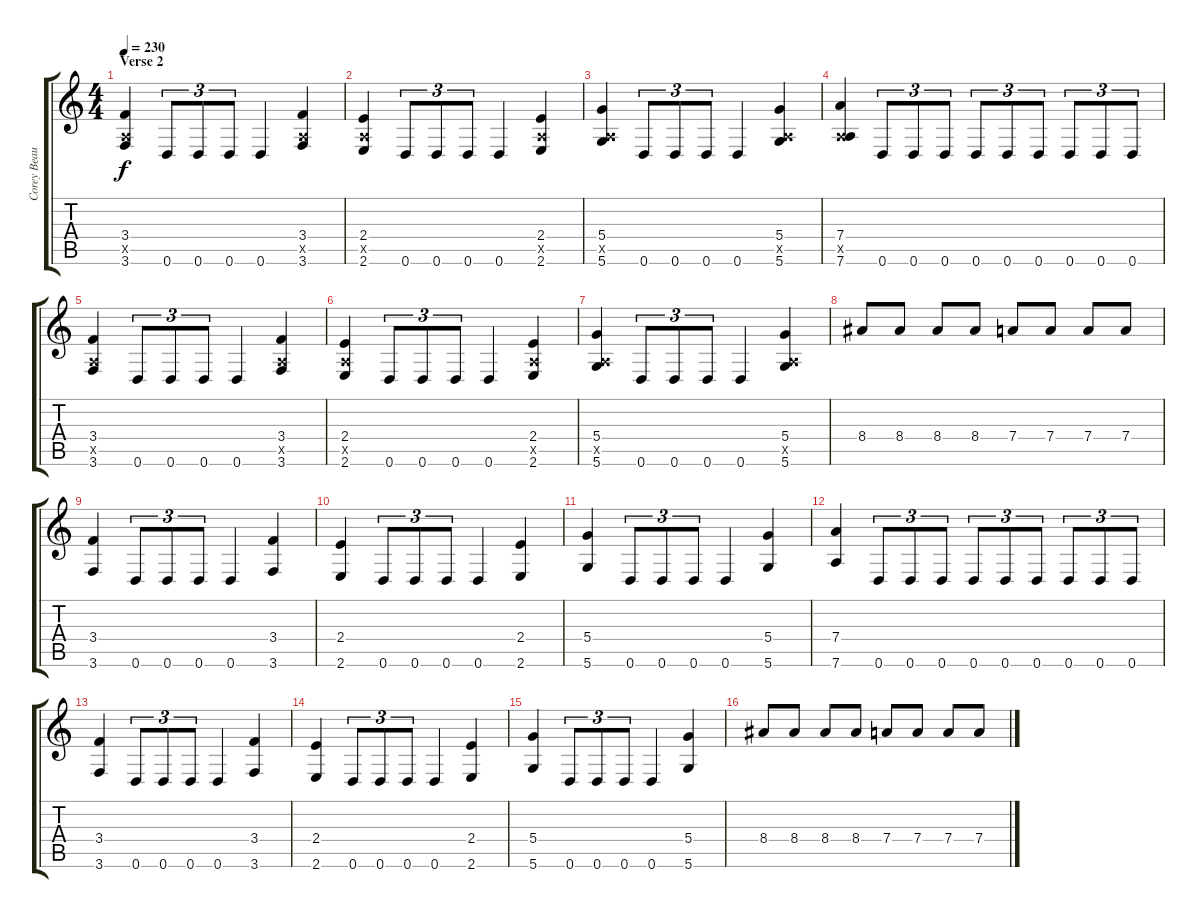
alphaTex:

\track ("Corey Beaulieu" "Corey Beau") {instrument overdrivenguitar}
\staff {score tabs}
\tuning (E4 B3 G3 D3 A2 D2) {hide}
\ts (4 4)
\section ("" "Verse 2")
\tempo 230
\clef g2
\ks c
(3.4 0.5{x} 3.6).4{dy f} 0.6.8{tu (3 2)} 0.6.8{tu (3 2)} 0.6.8{tu (3 2)} 0.6.4 (3.4 0.5{x} 3.6).4 |
(2.4 0.5{x} 2.6).4 0.6.8{tu (3 2)} 0.6.8{tu (3 2)} 0.6.8{tu (3 2)} 0.6.4 (2.4 0.5{x} 2.6).4 |
(5.4 0.5{x} 5.6).4 0.6.8{tu (3 2)} 0.6.8{tu (3 2)} 0.6.8{tu (3 2)} 0.6.4 (5.4 0.5{x} 5.6).4 |
(7.4 0.5{x} 7.6).4 0.6.8{tu (3 2)} 0.6.8{tu (3 2)} 0.6.8{tu (3 2)} 0.6.8{tu (3 2)} 0.6.8{tu (3 2)} 0.6.8{tu (3 2)} 0.6.8{tu (3 2)} 0.6.8{tu (3 2)} 0.6.8{tu (3 2)} |
(3.4 0.5{x} 3.6).4 0.6.8{tu (3 2)} 0.6.8{tu (3 2)} 0.6.8{tu (3 2)} 0.6.4 (3.4 0.5{x} 3.6).4 |
(2.4 0.5{x} 2.6).4 0.6.8{tu (3 2)} 0.6.8{tu (3 2)} 0.6.8{tu (3 2)} 0.6.4 (2.4 0.5{x} 2.6).4 |
(5.4 0.5{x} 5.6).4 0.6.8{tu (3 2)} 0.6.8{tu (3 2)} 0.6.8{tu (3 2)} 0.6.4 (5.4 0.5{x} 5.6).4 |
8.4.8 8.4.8 8.4.8 8.4.8 7.4.8 7.4.8 7.4.8 7.4.8 |
(3.4 3.6).4 0.6.8{tu (3 2)} 0.6.8{tu (3 2)} 0.6.8{tu (3 2)} 0.6.4 (3.4 3.6).4 |
(2.4 2.6).4 0.6.8{tu (3 2)} 0.6.8{tu (3 2)} 0.6.8{tu (3 2)} 0.6.4 (2.4 2.6).4 |
(5.4 5.6).4 0.6.8{tu (3 2)} 0.6.8{tu (3 2)} 0.6.8{tu (3 2)} 0.6.4 (5.4 5.6).4 |
(7.4 7.6).4 0.6.8{tu (3 2)} 0.6.8{tu (3 2)} 0.6.8{tu (3 2)} 0.6.8{tu (3 2)} 0.6.8{tu (3 2)} 0.6.8{tu (3 2)} 0.6.8{tu (3 2)} 0.6.8{tu (3 2)} 0.6.8{tu (3 2)} |
(3.4 3.6).4 0.6.8{tu (3 2)} 0.6.8{tu (3 2)} 0.6.8{tu (3 2)} 0.6.4 (3.4 3.6).4 |
(2.4 2.6).4 0.6.8{tu (3 2)} 0.6.8{tu (3 2)} 0.6.8{tu (3 2)} 0.6.4 (2.4 2.6).4 |
(5.4 5.6).4 0.6.8{tu (3 2)} 0.6.8{tu (3 2)} 0.6.8{tu (3 2)} 0.6.4 (5.4 5.6).4 |
8.4.8 8.4.8 8.4.8 8.4.8 7.4.8 7.4.8 7.4.8 7.4.8
